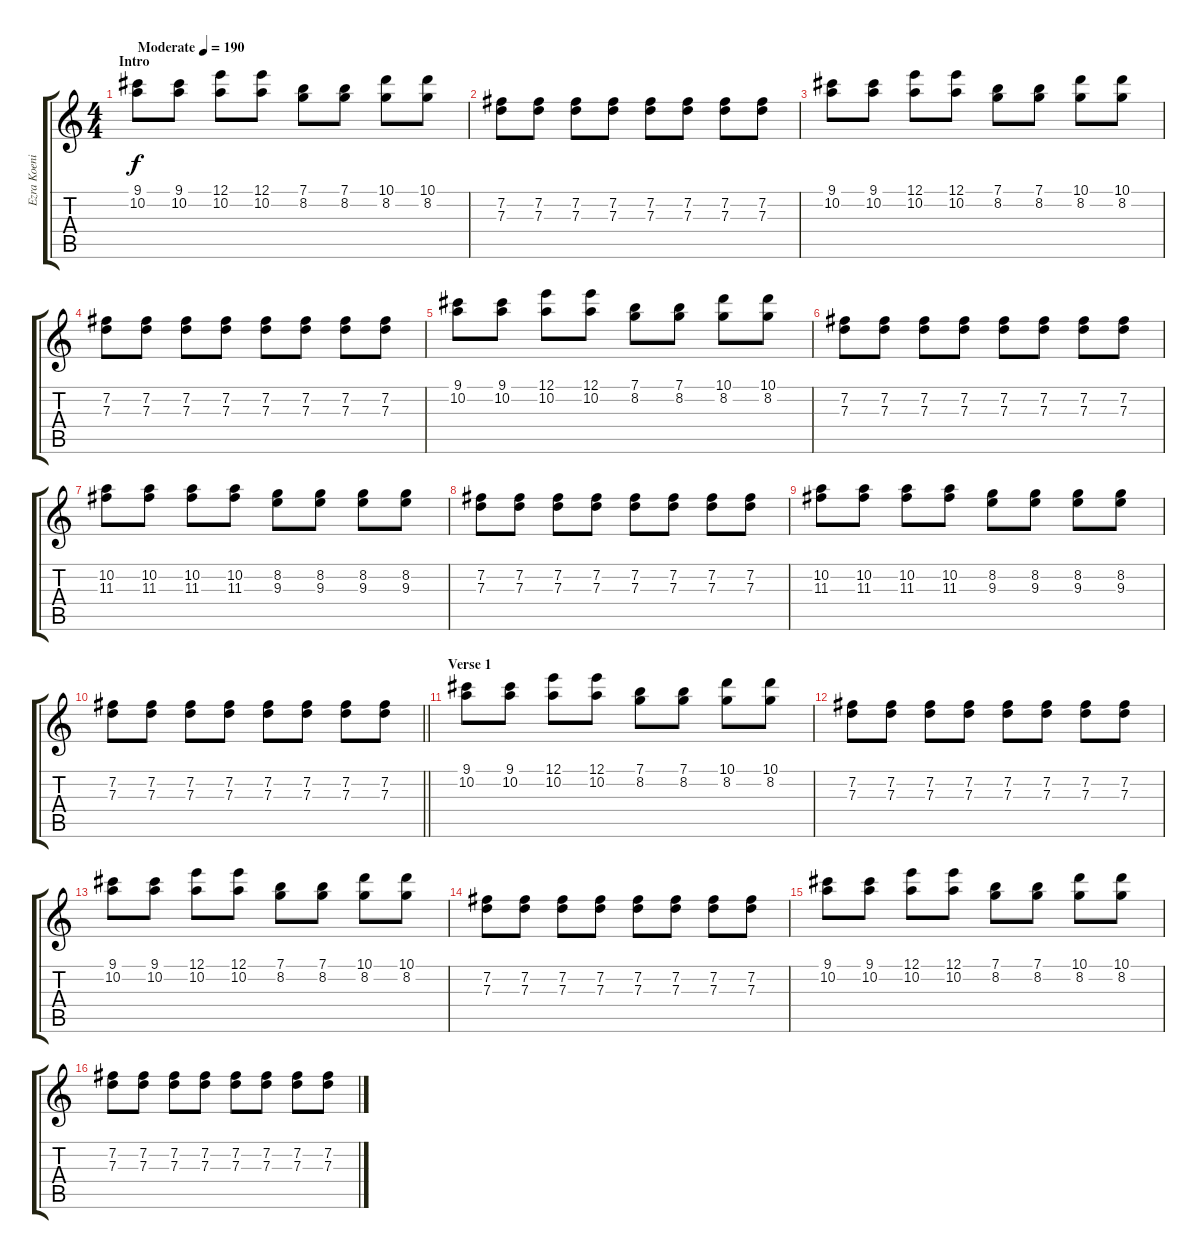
\track ("Ezra Koenig - Rhythm Guitar" "Ezra Koeni") {instrument electricguitarclean}
\staff {score tabs}
\tuning (E4 B3 G3 D3 A2 E2) {hide}
\ts (4 4)
\section ("" "Intro")
\tempo (190 "Moderate")
\clef g2
\ks c
(9.1 10.2).8{dy f instrument electricguitarclean} (9.1 10.2).8 (12.1 10.2).8 (12.1 10.2).8 (7.1 8.2).8 (7.1 8.2).8 (10.1 8.2).8 (10.1 8.2).8 |
(7.2 7.3).8 (7.2 7.3).8 (7.2 7.3).8 (7.2 7.3).8 (7.2 7.3).8 (7.2 7.3).8 (7.2 7.3).8 (7.2 7.3).8 |
(9.1 10.2).8 (9.1 10.2).8 (12.1 10.2).8 (12.1 10.2).8 (7.1 8.2).8 (7.1 8.2).8 (10.1 8.2).8 (10.1 8.2).8 |
(7.2 7.3).8 (7.2 7.3).8 (7.2 7.3).8 (7.2 7.3).8 (7.2 7.3).8 (7.2 7.3).8 (7.2 7.3).8 (7.2 7.3).8 |
(9.1 10.2).8 (9.1 10.2).8 (12.1 10.2).8 (12.1 10.2).8 (7.1 8.2).8 (7.1 8.2).8 (10.1 8.2).8 (10.1 8.2).8 |
(7.2 7.3).8 (7.2 7.3).8 (7.2 7.3).8 (7.2 7.3).8 (7.2 7.3).8 (7.2 7.3).8 (7.2 7.3).8 (7.2 7.3).8 |
(10.2 11.3).8 (10.2 11.3).8 (10.2 11.3).8 (10.2 11.3).8 (8.2 9.3).8 (8.2 9.3).8 (8.2 9.3).8 (8.2 9.3).8 |
(7.2 7.3).8 (7.2 7.3).8 (7.2 7.3).8 (7.2 7.3).8 (7.2 7.3).8 (7.2 7.3).8 (7.2 7.3).8 (7.2 7.3).8 |
(10.2 11.3).8 (10.2 11.3).8 (10.2 11.3).8 (10.2 11.3).8 (8.2 9.3).8 (8.2 9.3).8 (8.2 9.3).8 (8.2 9.3).8 |
\barLineRight lightlight
(7.2 7.3).8 (7.2 7.3).8 (7.2 7.3).8 (7.2 7.3).8 (7.2 7.3).8 (7.2 7.3).8 (7.2 7.3).8 (7.2 7.3).8 |
\section ("" "Verse 1")
(9.1 10.2).8 (9.1 10.2).8 (12.1 10.2).8 (12.1 10.2).8 (7.1 8.2).8 (7.1 8.2).8 (10.1 8.2).8 (10.1 8.2).8 |
(7.2 7.3).8 (7.2 7.3).8 (7.2 7.3).8 (7.2 7.3).8 (7.2 7.3).8 (7.2 7.3).8 (7.2 7.3).8 (7.2 7.3).8 |
(9.1 10.2).8 (9.1 10.2).8 (12.1 10.2).8 (12.1 10.2).8 (7.1 8.2).8 (7.1 8.2).8 (10.1 8.2).8 (10.1 8.2).8 |
(7.2 7.3).8 (7.2 7.3).8 (7.2 7.3).8 (7.2 7.3).8 (7.2 7.3).8 (7.2 7.3).8 (7.2 7.3).8 (7.2 7.3).8 |
(9.1 10.2).8 (9.1 10.2).8 (12.1 10.2).8 (12.1 10.2).8 (7.1 8.2).8 (7.1 8.2).8 (10.1 8.2).8 (10.1 8.2).8 |
(7.2 7.3).8 (7.2 7.3).8 (7.2 7.3).8 (7.2 7.3).8 (7.2 7.3).8 (7.2 7.3).8 (7.2 7.3).8 (7.2 7.3).8
